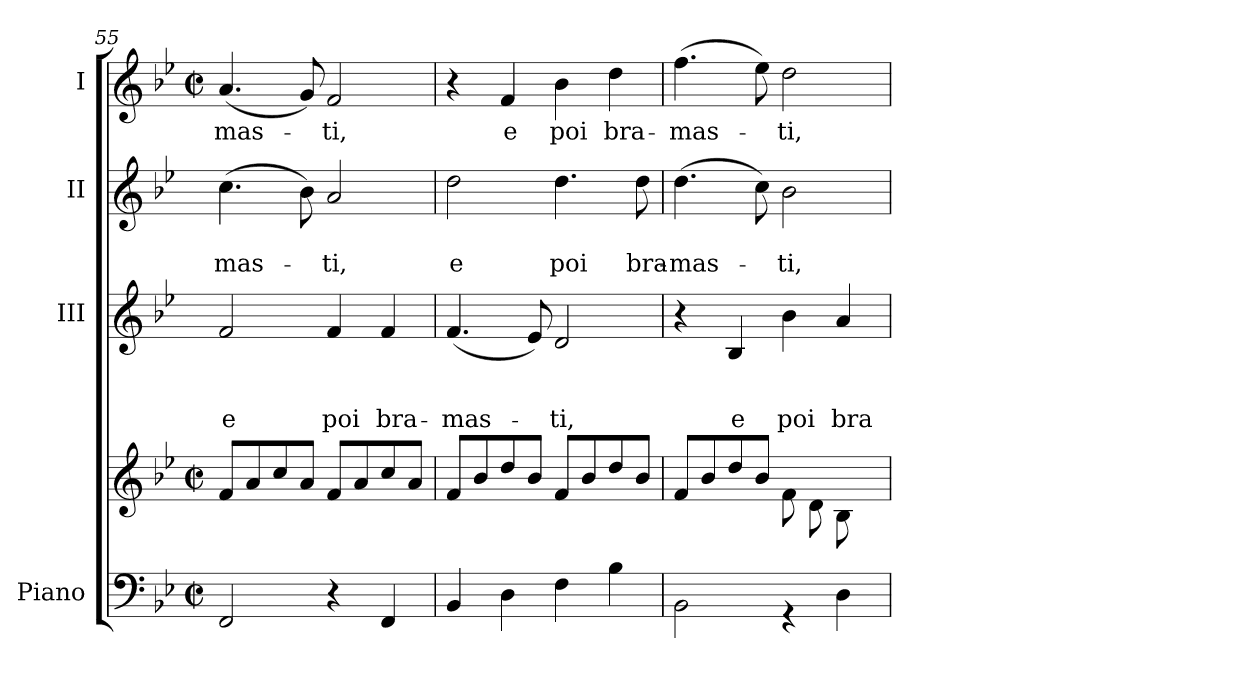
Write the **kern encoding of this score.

**kern	**kern	**kern	**text	**text	**text	**kern	**text	**text	**kern	**text
*part4	*part4	*part3	*part3	*part3	*part3	*part2	*part2	*part2	*part1	*part1
*staff5	*staff4	*staff3	*staff3	*staff3	*staff3	*staff2	*staff2	*staff2	*staff1	*staff1
*I"Piano	*	*I"III	*	*	*	*I"II	*	*	*I"I	*
*	*	*I'III	*	*	*	*I'II	*	*	*I'I	*
!!LO:PB:g=z
*clefF4	*clefG2	*clefG2	*	*	*	*clefG2	*	*	*clefG2	*
*k[b-e-]	*k[b-e-]	*k[b-e-]	*	*	*	*k[b-e-]	*	*	*k[b-e-]	*
*B-:	*B-:	*B-:	*	*	*	*B-:	*	*	*B-:	*
*M2/2	*M2/2	*	*	*	*	*	*	*	*M2/2	*
*met(c|)	*met(c|)	*	*	*	*	*	*	*	*met(c|)	*
=55	=55	=55	=55	=55	=55	=55	=55	=55	=55	=55
!	!	!	!	!	!LO:LY:b	!	!	!LO:LY:b	!	!LO:LY:b
2FF/	8f/L	2f/	.	.	e	(>4.cc\	.	mas-	(<4.a/	-mas-
.	8a/	.	.	.	.	.	.	.	.	.
.	8cc/	.	.	.	.	.	.	.	.	.
.	8a/J	.	.	.	.	8b-\)	.	.	8g/)	.
!	!	!	!	!	!LO:LY:b	!	!	!LO:LY:b	!	!LO:LY:b
4r	8f/L	4f/	.	.	poi	2a/	.	-ti,	2f/	-ti,
.	8a/	.	.	.	.	.	.	.	.	.
!	!	!	!	!	!LO:LY:b	!	!	!	!	!
4FF/	8cc/	4f/	.	.	bra-	.	.	.	.	.
.	8a/J	.	.	.	.	.	.	.	.	.
=56	=56	=56	=56	=56	=56	=56	=56	=56	=56	=56
!	!	!	!	!	!LO:LY:b	!	!	!LO:LY:b	!	!
4BB-/	8f/L	(<4.f/	.	.	-mas-	2dd\	.	e	4r	.
.	8b-/	.	.	.	.	.	.	.	.	.
!	!	!	!	!	!	!	!	!	!	!LO:LY:b
4D\	8dd/	.	.	.	.	.	.	.	4f/	e
.	8b-/J	8e-/)	.	.	.	.	.	.	.	.
!	!	!	!	!	!LO:LY:b	!	!	!LO:LY:b	!	!LO:LY:b
4F\	8f/L	2d/	.	.	-ti,	4.dd\	.	poi	4b-\	poi
.	8b-/	.	.	.	.	.	.	.	.	.
!	!	!	!	!	!	!	!	!	!	!LO:LY:b
4B-\	8dd/	.	.	.	.	.	.	.	4dd\	bra-
!	!	!	!	!	!	!	!	!LO:LY:b	!	!
.	8b-/J	.	.	.	.	8dd\	.	bra-	.	.
=57	=57	=57	=57	=57	=57	=57	=57	=57	=57	=57
*^	*^	*	*	*	*	*	*	*	*	*
!	!	!	!	!	!	!	!	!	!	!LO:LY:b	!	!LO:LY:b
2..ryy	2BB-\	2ryy	8f/L	4r	.	.	.	(>4.dd\	.	-mas-	(>4.ff\	-mas-
.	.	.	8b-/	.	.	.	.	.	.	.	.	.
!	!	!	!	!	!	!	!LO:LY:b	!	!	!	!	!
.	.	.	8dd/	4B-/	.	.	e	.	.	.	.	.
.	.	.	8b-/J	.	.	.	.	8cc\)	.	.	8ee-\)	.
!	!	!	!	!	!	!	!LO:LY:b	!	!	!LO:LY:b	!	!LO:LY:b
.	4rGG	8f\L	8ryy	4b-\	.	.	poi	2b-\	.	-ti,	2dd\	-ti,
.	.	8d\	4.ryy	.	.	.	.	.	.	.	.	.
!	!	!	!	!	!	!	!LO:LY:b	!	!	!	!	!
.	4D\	8B-\	.	4a/	.	.	bra-	.	.	.	.	.
8F/J	.	8ryy	.	.	.	.	.	.	.	.	.	.
*v	*v	*	*	*	*	*	*	*	*	*	*	*
*	*v	*v	*	*	*	*	*	*	*	*	*
=	=	=	=	=	=	=	=	=	=	=
*-	*-	*-	*-	*-	*-	*-	*-	*-	*-	*-
